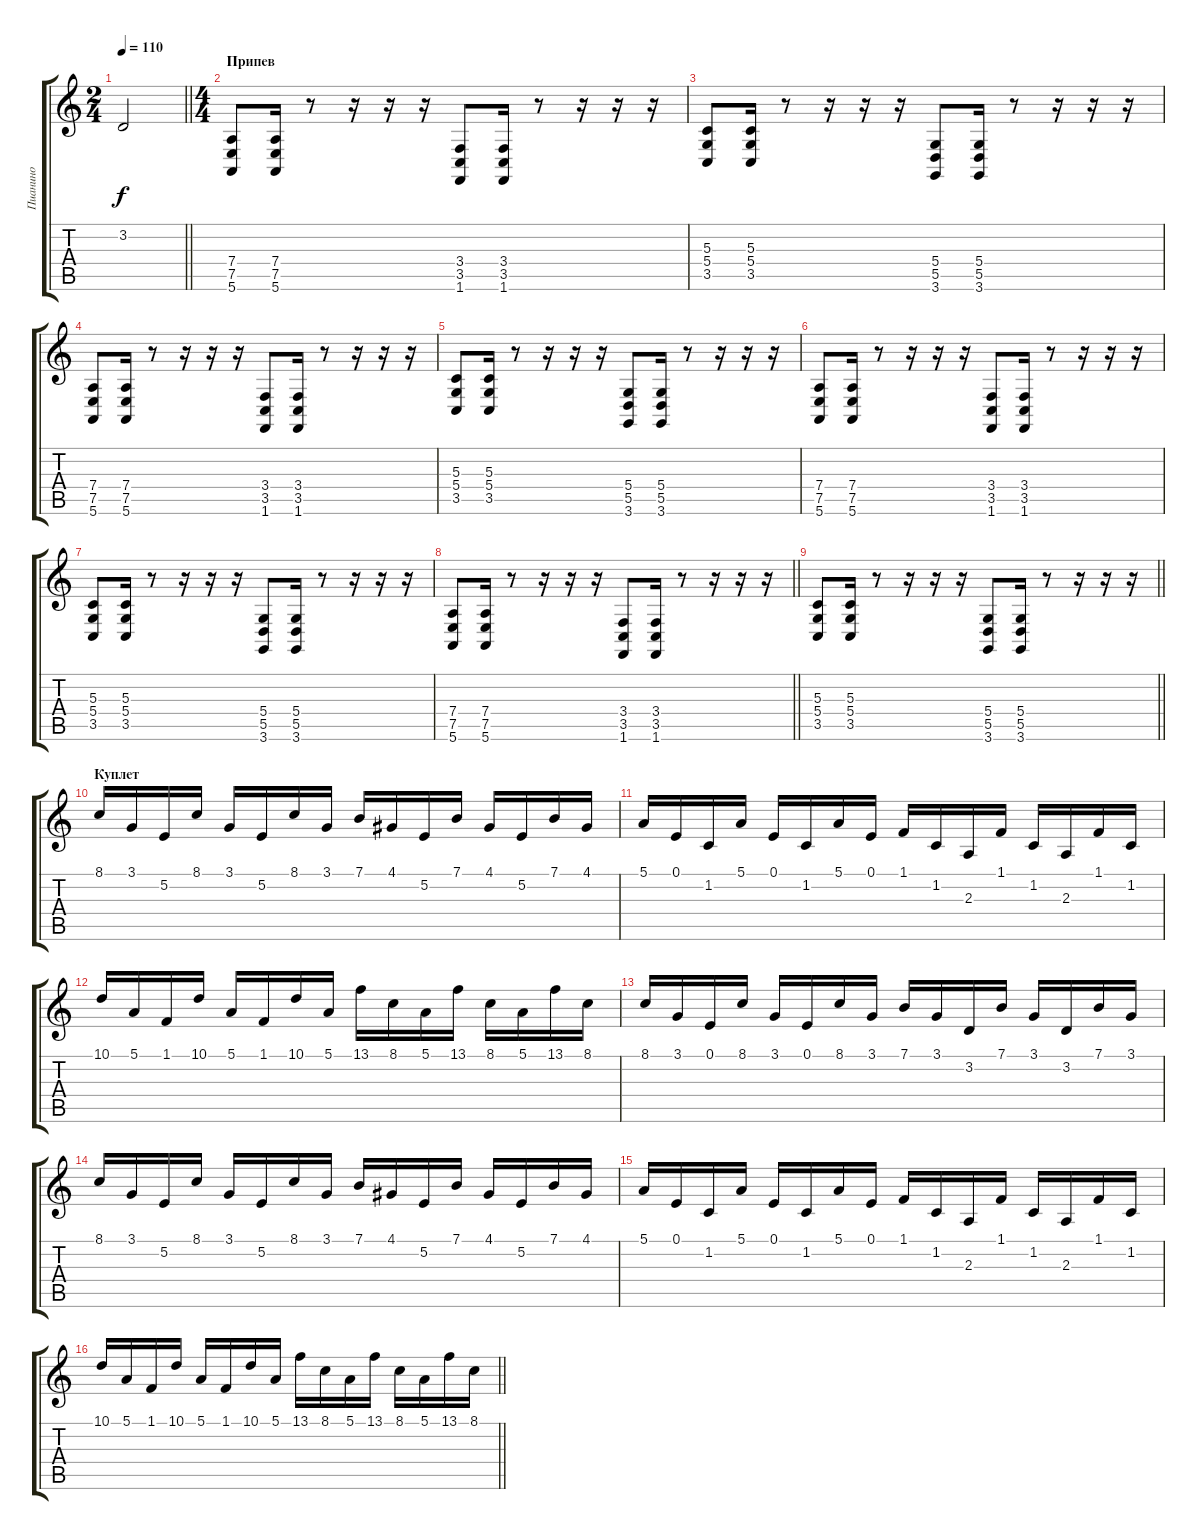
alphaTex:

\track ("Пианино" "Пианино") {instrument acousticgrandpiano}
\staff {score tabs}
\tuning (E4 B3 G3 D3 A2 E2) {hide}
\ts (2 4)
\section ("" "")
\tempo 110
\clef g2
\barLineRight lightlight
\ks c
3.2.2{dy f} |
\ts (4 4)
\section ("" "Припев")
(7.4 7.5 5.6).8 (7.4 7.5 5.6).16 r.8 r.16 r.16 r.16 (3.4 3.5 1.6).8 (3.4 3.5 1.6).16 r.8 r.16 r.16 r.16 |
(5.3 5.4 3.5).8 (5.3 5.4 3.5).16 r.8 r.16 r.16 r.16 (5.4 5.5 3.6).8 (5.4 5.5 3.6).16 r.8 r.16 r.16 r.16 |
(7.4 7.5 5.6).8 (7.4 7.5 5.6).16 r.8 r.16 r.16 r.16 (3.4 3.5 1.6).8 (3.4 3.5 1.6).16 r.8 r.16 r.16 r.16 |
(5.3 5.4 3.5).8 (5.3 5.4 3.5).16 r.8 r.16 r.16 r.16 (5.4 5.5 3.6).8 (5.4 5.5 3.6).16 r.8 r.16 r.16 r.16 |
(7.4 7.5 5.6).8 (7.4 7.5 5.6).16 r.8 r.16 r.16 r.16 (3.4 3.5 1.6).8 (3.4 3.5 1.6).16 r.8 r.16 r.16 r.16 |
(5.3 5.4 3.5).8 (5.3 5.4 3.5).16 r.8 r.16 r.16 r.16 (5.4 5.5 3.6).8 (5.4 5.5 3.6).16 r.8 r.16 r.16 r.16 |
\barLineRight lightlight
(7.4 7.5 5.6).8 (7.4 7.5 5.6).16 r.8 r.16 r.16 r.16 (3.4 3.5 1.6).8 (3.4 3.5 1.6).16 r.8 r.16 r.16 r.16 |
\section ("" "")
\barLineRight lightlight
(5.3 5.4 3.5).8 (5.3 5.4 3.5).16 r.8 r.16 r.16 r.16 (5.4 5.5 3.6).8 (5.4 5.5 3.6).16 r.8 r.16 r.16 r.16 |
\section ("" "Куплет")
8.1.16 3.1.16 5.2.16 8.1.16 3.1.16 5.2.16 8.1.16 3.1.16 7.1.16 4.1.16 5.2.16 7.1.16 4.1.16 5.2.16 7.1.16 4.1.16 |
5.1.16 0.1.16 1.2.16 5.1.16 0.1.16 1.2.16 5.1.16 0.1.16 1.1.16 1.2.16 2.3.16 1.1.16 1.2.16 2.3.16 1.1.16 1.2.16 |
10.1.16 5.1.16 1.1.16 10.1.16 5.1.16 1.1.16 10.1.16 5.1.16 13.1.16 8.1.16 5.1.16 13.1.16 8.1.16 5.1.16 13.1.16 8.1.16 |
8.1.16 3.1.16 0.1.16 8.1.16 3.1.16 0.1.16 8.1.16 3.1.16 7.1.16 3.1.16 3.2.16 7.1.16 3.1.16 3.2.16 7.1.16 3.1.16 |
8.1.16 3.1.16 5.2.16 8.1.16 3.1.16 5.2.16 8.1.16 3.1.16 7.1.16 4.1.16 5.2.16 7.1.16 4.1.16 5.2.16 7.1.16 4.1.16 |
5.1.16 0.1.16 1.2.16 5.1.16 0.1.16 1.2.16 5.1.16 0.1.16 1.1.16 1.2.16 2.3.16 1.1.16 1.2.16 2.3.16 1.1.16 1.2.16 |
\barLineRight lightlight
10.1.16 5.1.16 1.1.16 10.1.16 5.1.16 1.1.16 10.1.16 5.1.16 13.1.16 8.1.16 5.1.16 13.1.16 8.1.16 5.1.16 13.1.16 8.1.16
